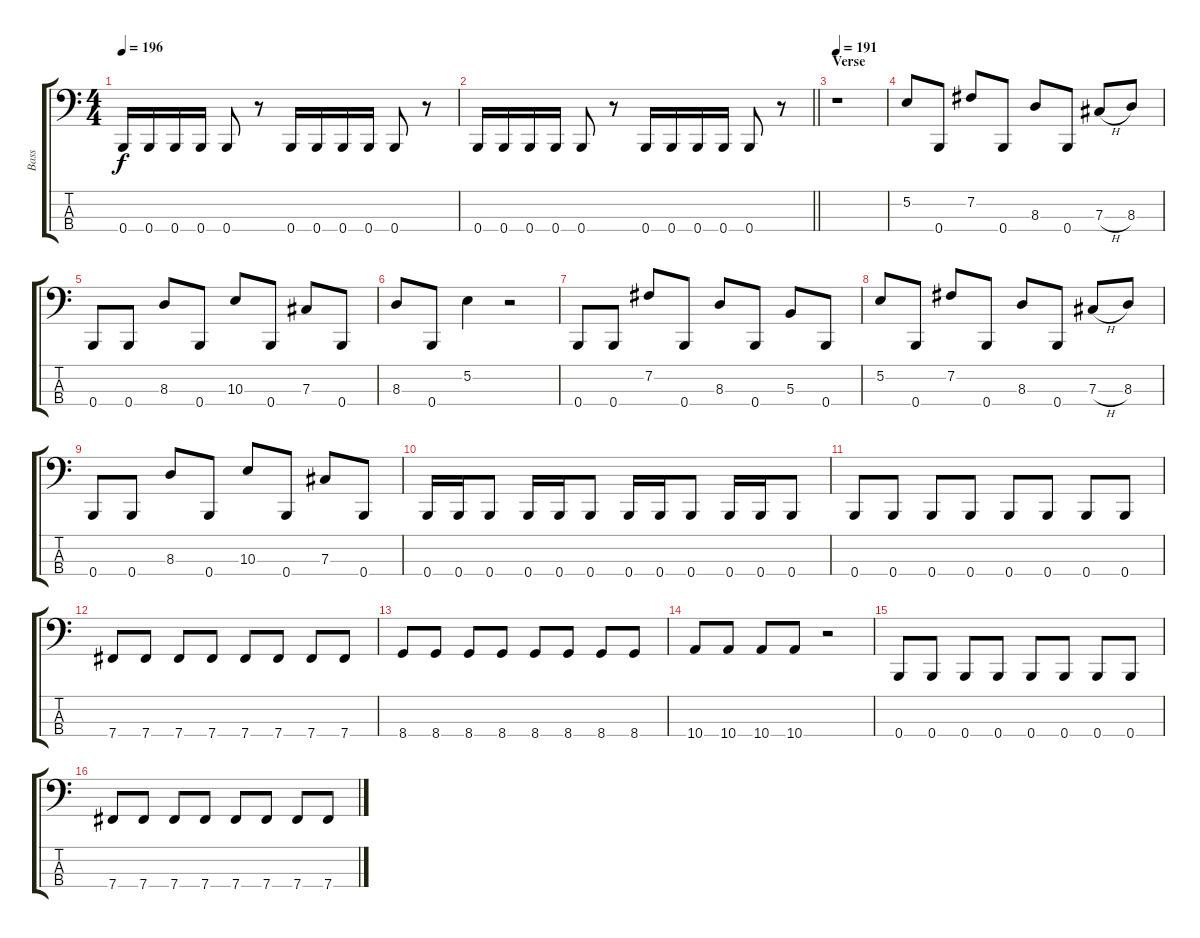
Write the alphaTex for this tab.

\track ("Bass" "Bass") {instrument electricbasspick}
\staff {score tabs}
\tuning (E2 B1 Gb1 B0) {hide}
\ts (4 4)
\tempo 196
\clef f4
\ks c
0.4.16{dy f} 0.4.16 0.4.16 0.4.16 0.4.8 r.8 0.4.16 0.4.16 0.4.16 0.4.16 0.4.8 r.8 |
\barLineRight lightlight
0.4.16 0.4.16 0.4.16 0.4.16 0.4.8 r.8 0.4.16 0.4.16 0.4.16 0.4.16 0.4.8 r.8 |
\section ("" "Verse")
\tempo 191
r.1 |
5.2.8 0.4.8 7.2.8 0.4.8 8.3.8 0.4.8 7.3{h}.8 8.3.8 |
0.4.8 0.4.8 8.3.8 0.4.8 10.3.8 0.4.8 7.3.8 0.4.8 |
8.3.8 0.4.8 5.2.4 r.2 |
0.4.8 0.4.8 7.2.8 0.4.8 8.3.8 0.4.8 5.3.8 0.4.8 |
5.2.8 0.4.8 7.2.8 0.4.8 8.3.8 0.4.8 7.3{h}.8 8.3.8 |
0.4.8 0.4.8 8.3.8 0.4.8 10.3.8 0.4.8 7.3.8 0.4.8 |
0.4.16 0.4.16 0.4.8 0.4.16 0.4.16 0.4.8 0.4.16 0.4.16 0.4.8 0.4.16 0.4.16 0.4.8 |
0.4.8 0.4.8 0.4.8 0.4.8 0.4.8 0.4.8 0.4.8 0.4.8 |
7.4.8 7.4.8 7.4.8 7.4.8 7.4.8 7.4.8 7.4.8 7.4.8 |
8.4.8 8.4.8 8.4.8 8.4.8 8.4.8 8.4.8 8.4.8 8.4.8 |
10.4.8 10.4.8 10.4.8 10.4.8 r.2 |
0.4.8 0.4.8 0.4.8 0.4.8 0.4.8 0.4.8 0.4.8 0.4.8 |
7.4.8 7.4.8 7.4.8 7.4.8 7.4.8 7.4.8 7.4.8 7.4.8
